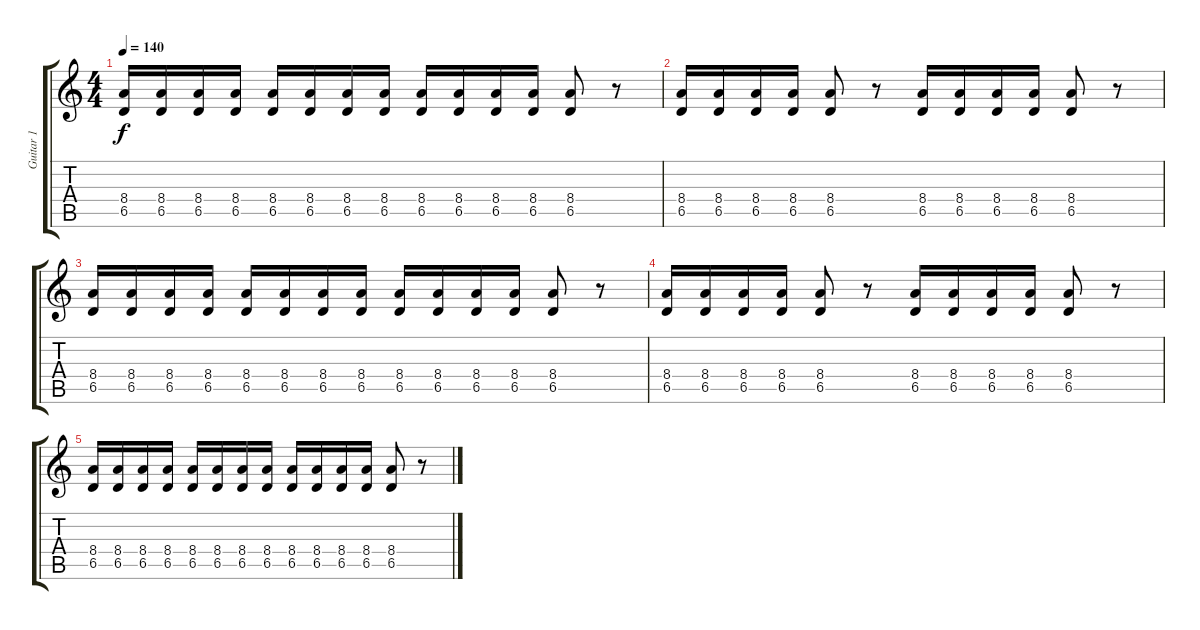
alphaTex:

\track ("Guitar 1" "Guitar 1") {instrument overdrivenguitar}
\staff {score tabs}
\tuning (Eb4 Bb3 Gb3 Db3 Ab2 Db2) {hide}
\ts (4 4)
\tempo 140
\clef g2
\ks c
(8.4 6.5).16{dy f} (8.4 6.5).16 (8.4 6.5).16 (8.4 6.5).16 (8.4 6.5).16 (8.4 6.5).16 (8.4 6.5).16 (8.4 6.5).16 (8.4 6.5).16 (8.4 6.5).16 (8.4 6.5).16 (8.4 6.5).16 (8.4 6.5).8 r.8 |
(8.4 6.5).16 (8.4 6.5).16 (8.4 6.5).16 (8.4 6.5).16 (8.4 6.5).8 r.8 (8.4 6.5).16 (8.4 6.5).16 (8.4 6.5).16 (8.4 6.5).16 (8.4 6.5).8 r.8 |
(8.4 6.5).16 (8.4 6.5).16 (8.4 6.5).16 (8.4 6.5).16 (8.4 6.5).16 (8.4 6.5).16 (8.4 6.5).16 (8.4 6.5).16 (8.4 6.5).16 (8.4 6.5).16 (8.4 6.5).16 (8.4 6.5).16 (8.4 6.5).8 r.8 |
(8.4 6.5).16 (8.4 6.5).16 (8.4 6.5).16 (8.4 6.5).16 (8.4 6.5).8 r.8 (8.4 6.5).16 (8.4 6.5).16 (8.4 6.5).16 (8.4 6.5).16 (8.4 6.5).8 r.8 |
(8.4 6.5).16 (8.4 6.5).16 (8.4 6.5).16 (8.4 6.5).16 (8.4 6.5).16 (8.4 6.5).16 (8.4 6.5).16 (8.4 6.5).16 (8.4 6.5).16 (8.4 6.5).16 (8.4 6.5).16 (8.4 6.5).16 (8.4 6.5).8 r.8
